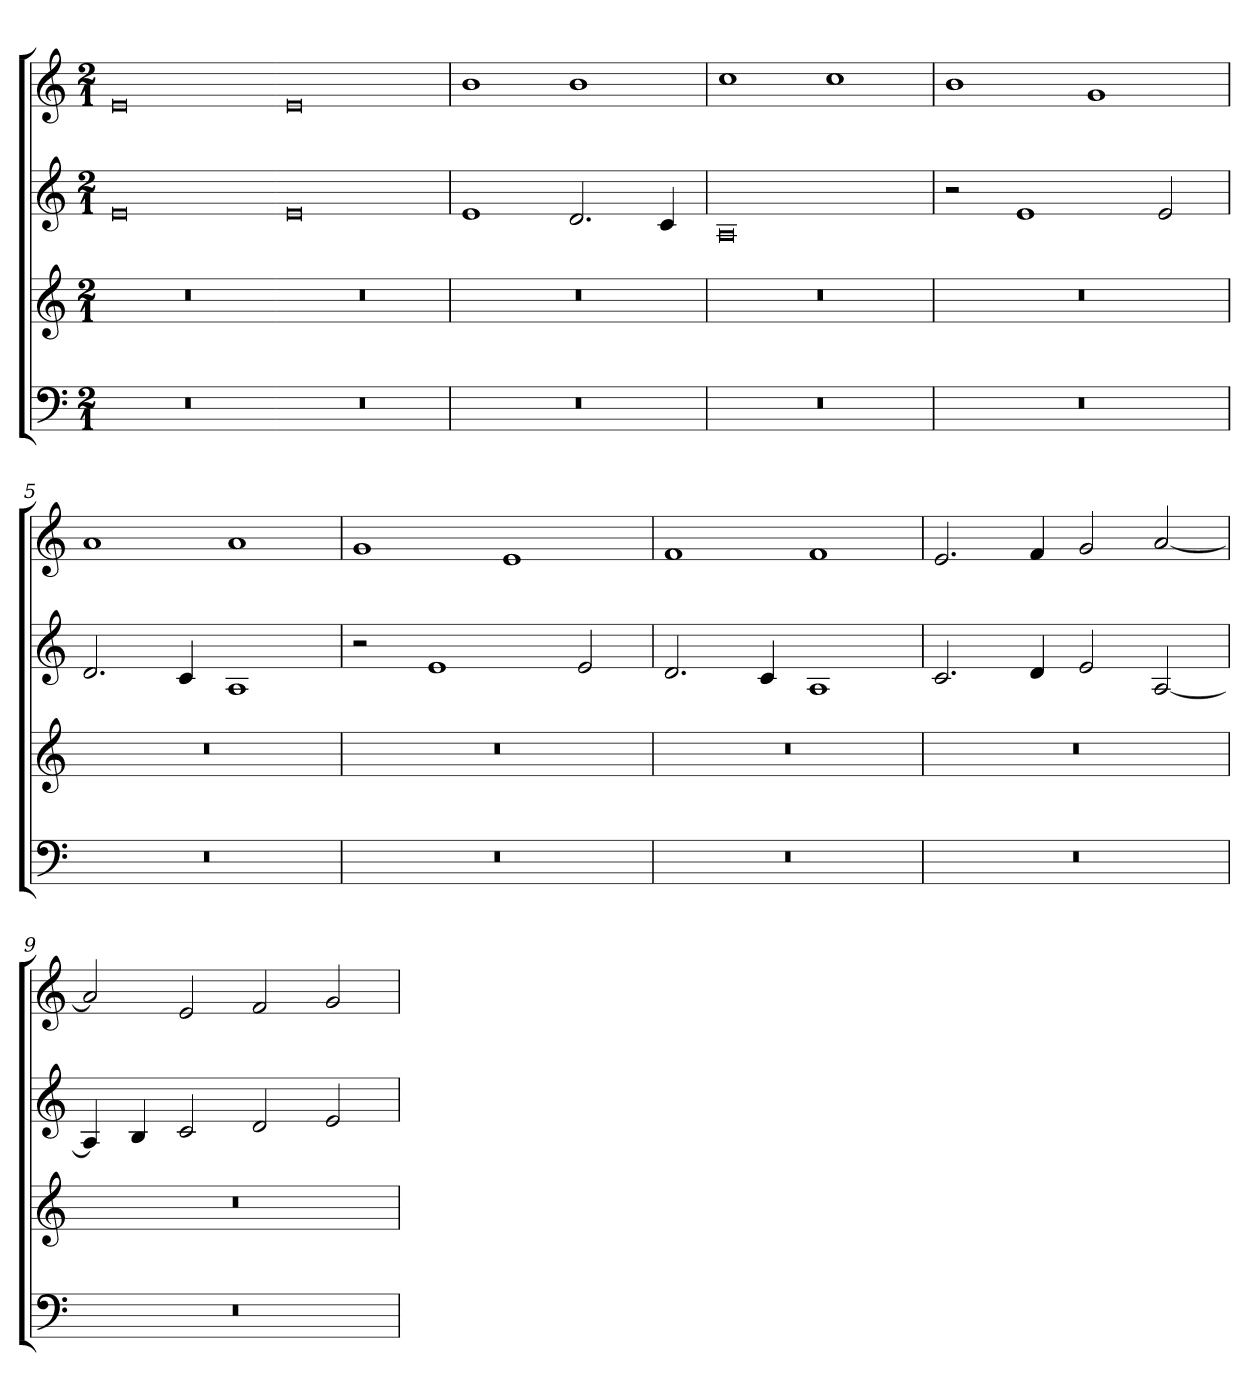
**kern	**kern	**kern	**kern
*part4	*part3	*part2	*part1
*staff4	*staff3	*staff2	*staff1
*clefF4	*clefG2	*clefG2	*clefG2
*M2/1	*M2/1	*M2/1	*M2/1
=	=	=	=
0r	0r	0e	0e
=1-	=1-	=1-	=1-
0r	0r	0e	0e
=2	=2	=2	=2
0r	0r	1e	1b
.	.	2.d	1b
.	.	4c	.
=3	=3	=3	=3
0r	0r	0A	1cc
.	.	.	1cc
=4	=4	=4	=4
0r	0r	2r	1b
.	.	1e	.
.	.	.	1g
.	.	2e	.
=5	=5	=5	=5
0r	0r	2.d	1a
.	.	4c	.
.	.	1A	1a
=6	=6	=6	=6
0r	0r	2r	1g
.	.	1e	.
.	.	.	1e
.	.	2e	.
=7	=7	=7	=7
0r	0r	2.d	1f
.	.	4c	.
.	.	1A	1f
=8	=8	=8	=8
0r	0r	2.c	2.e
.	.	4d	4f
.	.	2e	2g
.	.	[2A	[2a
=9	=9	=9	=9
0r	0r	4A]	2a]
.	.	4B	.
.	.	2c	2e
.	.	2d	2f
.	.	2e	2g
=	=	=	=
*-	*-	*-	*-
